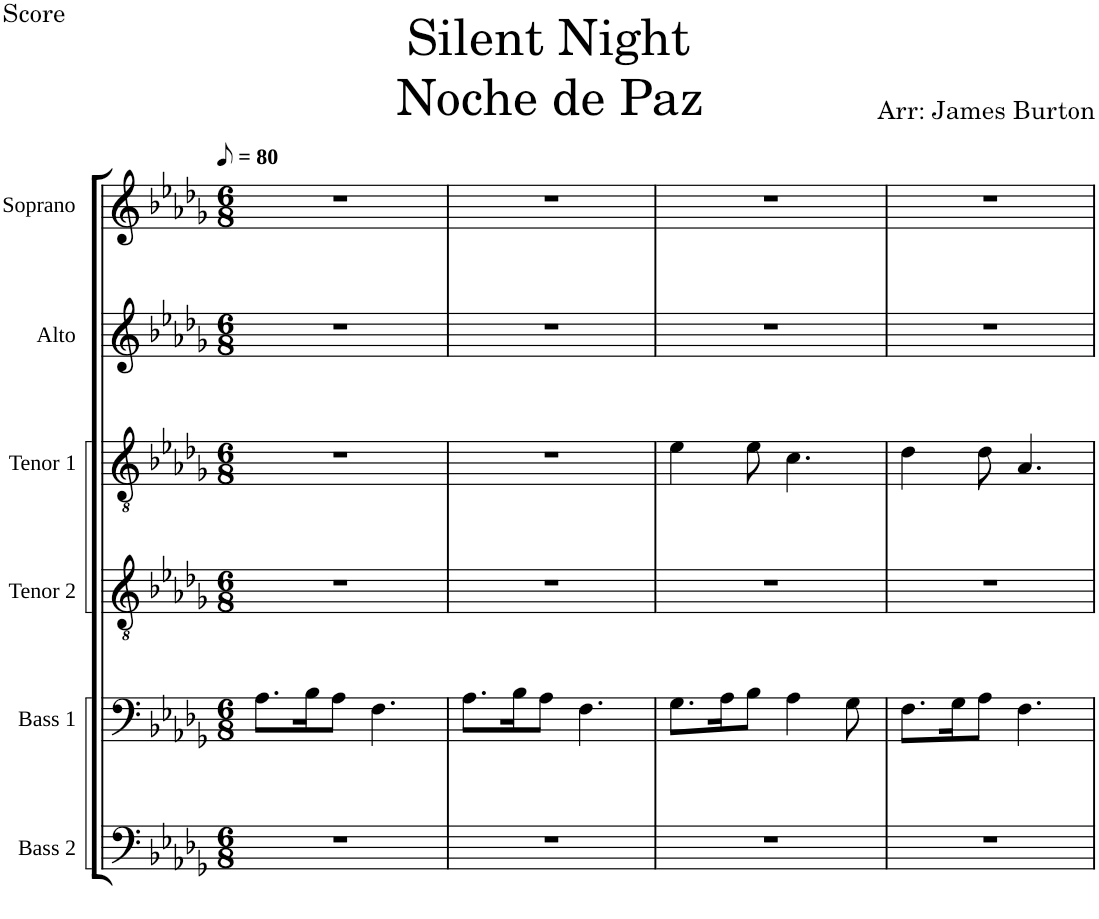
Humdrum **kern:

**kern	**kern	**kern	**kern	**kern	**kern
*part6	*part5	*part4	*part3	*part2	*part1
*staff6	*staff5	*staff4	*staff3	*staff2	*staff1
*I"Bass 2	*I"Bass 1	*I"Tenor 2	*I"Tenor 1	*I"Alto	*I"Soprano
*I'B2.	*I'B1.	*I'T2.	*I'T1.	*I'A.	*I'S.
*clefF4	*clefF4	*clefGv2	*clefGv2	*clefG2	*clefG2
*k[b-e-a-d-g-]	*k[b-e-a-d-g-]	*k[b-e-a-d-g-]	*k[b-e-a-d-g-]	*k[b-e-a-d-g-]	*k[b-e-a-d-g-]
*D-:	*D-:	*D-:	*D-:	*D-:	*D-:
*M6/8	*M6/8	*M6/8	*M6/8	*M6/8	*M6/8
*MM40	*MM40	*MM40	*MM40	*MM40	*MM40
=1	=1	=1	=1	=1	=1
2.r	8.A-\L	2.r	2.r	2.r	2.r
.	16B-\K	.	.	.	.
.	8A-\J	.	.	.	.
.	4.F\	.	.	.	.
=2	=2	=2	=2	=2	=2
2.r	8.A-\L	2.r	2.r	2.r	2.r
.	16B-\K	.	.	.	.
.	8A-\J	.	.	.	.
.	4.F\	.	.	.	.
=3	=3	=3	=3	=3	=3
2.r	8.G-\L	2.r	4e-\	2.r	2.r
.	16A-\K	.	.	.	.
.	8B-\J	.	8e-\	.	.
.	4A-\	.	4.c\	.	.
.	8G-\	.	.	.	.
=4	=4	=4	=4	=4	=4
2.r	8.F\L	2.r	4d-\	2.r	2.r
.	16G-\K	.	.	.	.
.	8A-\J	.	8d-\	.	.
.	4.F\	.	4.A-/	.	.
=	=	=	=	=	=
*-	*-	*-	*-	*-	*-
